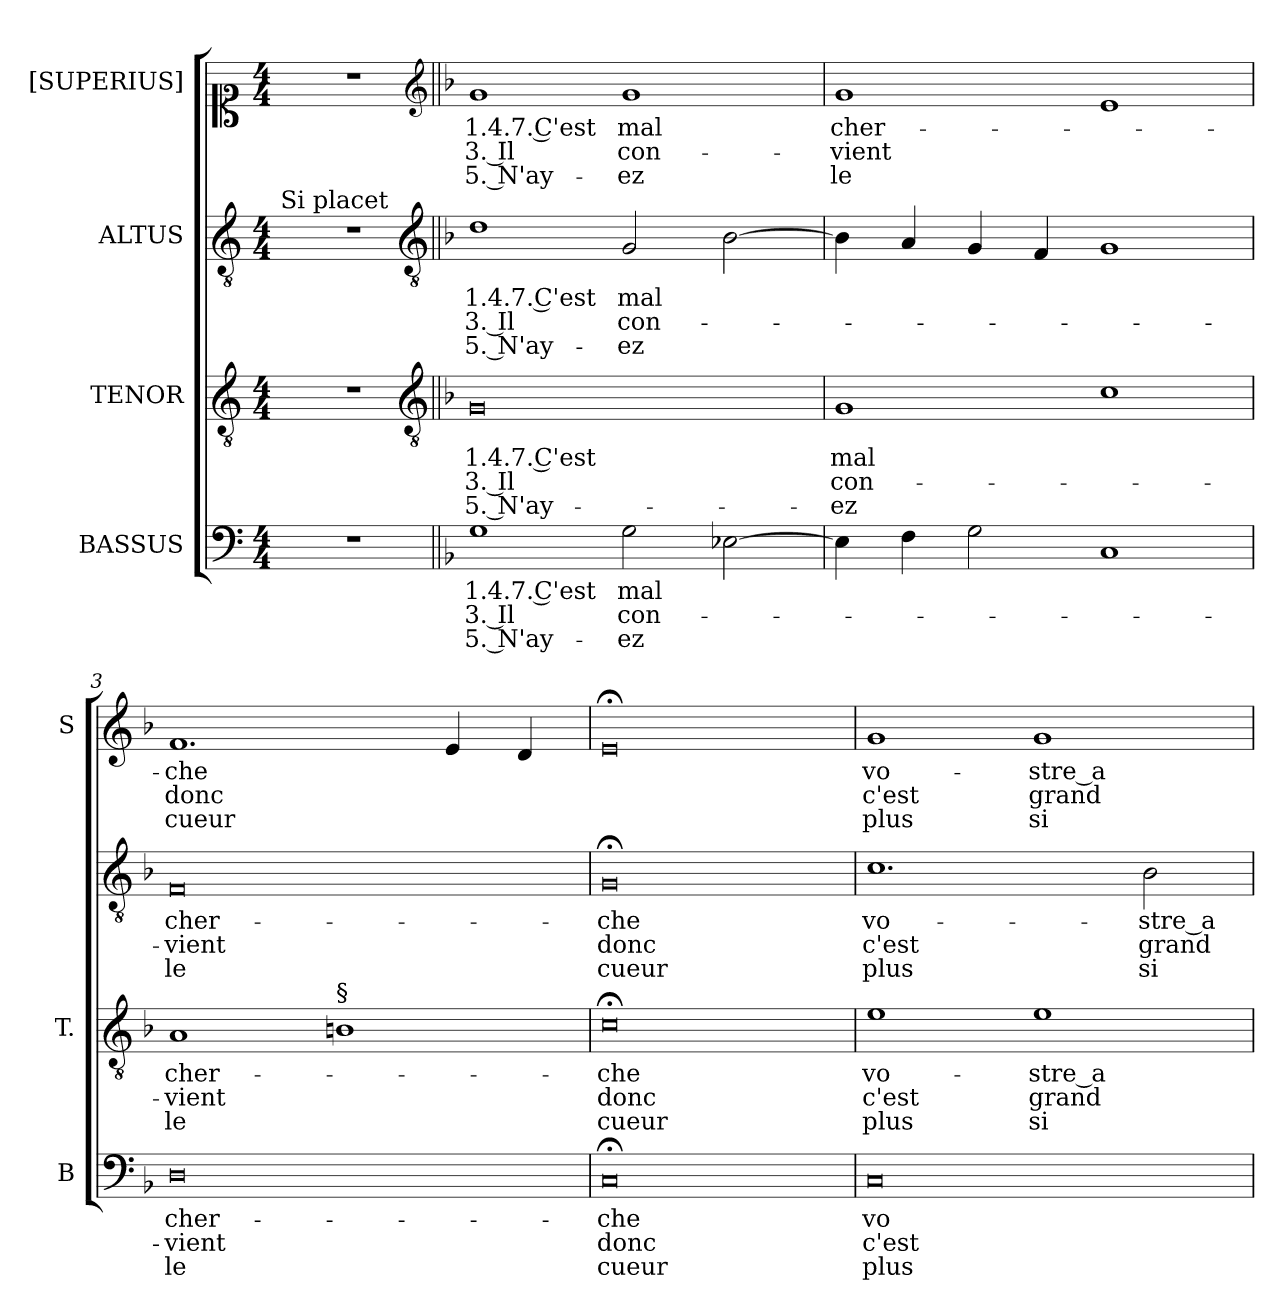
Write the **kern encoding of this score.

**kern	**text	**text	**text	**kern	**text	**text	**text	**kern	**text	**text	**text	**kern	**text	**text	**text
*part4	*part4	*part4	*part4	*part3	*part3	*part3	*part3	*part2	*part2	*part2	*part2	*part1	*part1	*part1	*part1
*staff4	*staff4	*staff4	*staff4	*staff3	*staff3	*staff3	*staff3	*staff2	*staff2	*staff2	*staff2	*staff1	*staff1	*staff1	*staff1
*I"BASSUS	*	*	*	*I"TENOR	*	*	*	*I"ALTUS	*	*	*	*I"[SUPERIUS]	*	*	*
*I'B	*	*	*	*I'T.	*	*	*	*	*	*	*	*I'S	*	*	*
*clefF4	*	*	*	*clefGv2	*	*	*	*clefGv2	*	*	*	*clefC1	*	*	*
*	*	*	*	*ITrd7c12	*	*	*	*ITrd7c12	*	*	*	*	*	*	*
*M4/4	*	*	*	*M4/4	*	*	*	*M4/4	*	*	*	*M4/4	*	*	*
=1	=1	=1	=1	=1	=1	=1	=1	=1	=1	=1	=1	=1	=1	=1	=1
!	!	!	!	!	!	!	!	!LO:TX:a:t=Si placet	!	!	!	!	!	!	!
1r	.	.	.	1r	.	.	.	1r	.	.	.	1r	.	.	.
*	*	*	*	*clefGv2	*	*	*	*clefGv2	*	*	*	*clefG2	*	*	*
=1||	=1||	=1||	=1||	=1||	=1||	=1||	=1||	=1||	=1||	=1||	=1||	=1||	=1||	=1||	=1||
*k[b-]	*	*	*	*k[b-]	*	*	*	*k[b-]	*	*	*	*k[b-]	*	*	*
!	!LO:LY:b	!LO:LY:b	!LO:LY:b	!	!LO:LY:b	!LO:LY:b	!LO:LY:b	!	!LO:LY:b	!LO:LY:b	!LO:LY:b	!	!LO:LY:b	!LO:LY:b	!LO:LY:b
1G	1.4.7. C'est	3. Il	5. N'ay-	0GG	1.4.7. C'est	3. Il	5. N'ay-	1D	1.4.7. C'est	3. Il	5. N'ay-	1g	1.4.7. C'est	3. Il	5. N'ay-
!	!LO:LY:b	!LO:LY:b	!LO:LY:b	!	!	!	!	!	!LO:LY:b	!LO:LY:b	!LO:LY:b	!	!LO:LY:b	!LO:LY:b	!LO:LY:b
2G\	mal	con-	-ez	.	.	.	.	2GG/	mal	con-	-ez	1g	mal	con-	-ez
[2E-X\	.	.	.	.	.	.	.	[2BB-\	.	.	.	.	.	.	.
=2	=2	=2	=2	=2	=2	=2	=2	=2	=2	=2	=2	=2	=2	=2	=2
!	!	!	!	!	!LO:LY:b	!LO:LY:b	!LO:LY:b	!	!	!	!	!	!LO:LY:b	!LO:LY:b	!LO:LY:b
4E-\]	.	.	.	1GG	mal	con-	-ez	4BB-\]	.	.	.	1g	cher-	-vient	le
4F\	.	.	.	.	.	.	.	4AA/	.	.	.	.	.	.	.
2G\	.	.	.	.	.	.	.	4GG/	.	.	.	.	.	.	.
.	.	.	.	.	.	.	.	4FF/	.	.	.	.	.	.	.
1C	.	.	.	1C	.	.	.	1GG	.	.	.	1e	.	.	.
=3	=3	=3	=3	=3	=3	=3	=3	=3	=3	=3	=3	=3	=3	=3	=3
!	!LO:LY:b	!LO:LY:b	!LO:LY:b	!	!LO:LY:b	!LO:LY:b	!LO:LY:b	!	!LO:LY:b	!LO:LY:b	!LO:LY:b	!	!LO:LY:b	!LO:LY:b	!LO:LY:b
0D	cher-	-vient	le	1AA	cher-	-vient	le	0FF	cher-	-vient	le	1.f	-che	donc	cueur
!	!	!	!	!LO:TX:a:t=§	!	!	!	!	!	!	!	!	!	!	!
.	.	.	.	1BBn	.	.	.	.	.	.	.	.	.	.	.
.	.	.	.	.	.	.	.	.	.	.	.	4e/	.	.	.
.	.	.	.	.	.	.	.	.	.	.	.	4d/	.	.	.
=4	=4	=4	=4	=4	=4	=4	=4	=4	=4	=4	=4	=4	=4	=4	=4
!	!LO:LY:b	!LO:LY:b	!LO:LY:b	!	!LO:LY:b	!LO:LY:b	!LO:LY:b	!	!LO:LY:b	!LO:LY:b	!LO:LY:b	!	!	!	!
0C;<	-che	donc	cueur	0C;<	-che	donc	cueur	0GG;<	-che	donc	cueur	0e;<	.	.	.
=5	=5	=5	=5	=5	=5	=5	=5	=5	=5	=5	=5	=5	=5	=5	=5
!	!LO:LY:b	!LO:LY:b	!LO:LY:b	!	!LO:LY:b	!LO:LY:b	!LO:LY:b	!	!LO:LY:b	!LO:LY:b	!LO:LY:b	!	!LO:LY:b	!LO:LY:b	!LO:LY:b
0C	vo-	c'est	plus	1E	vo-	c'est	plus	1.C	vo-	c'est	plus	1g	vo-	c'est	plus
!	!	!	!	!	!LO:LY:b	!LO:LY:b	!LO:LY:b	!	!	!	!	!	!LO:LY:b	!LO:LY:b	!LO:LY:b
.	.	.	.	1E	-stre_a-	grand	si	.	.	.	.	1g	-stre_a-	grand	si
!	!	!	!	!	!	!	!	!	!LO:LY:b	!LO:LY:b	!LO:LY:b	!	!	!	!
.	.	.	.	.	.	.	.	2BB-\	-stre_a-	grand	si	.	.	.	.
=	=	=	=	=	=	=	=	=	=	=	=	=	=	=	=
*-	*-	*-	*-	*-	*-	*-	*-	*-	*-	*-	*-	*-	*-	*-	*-
